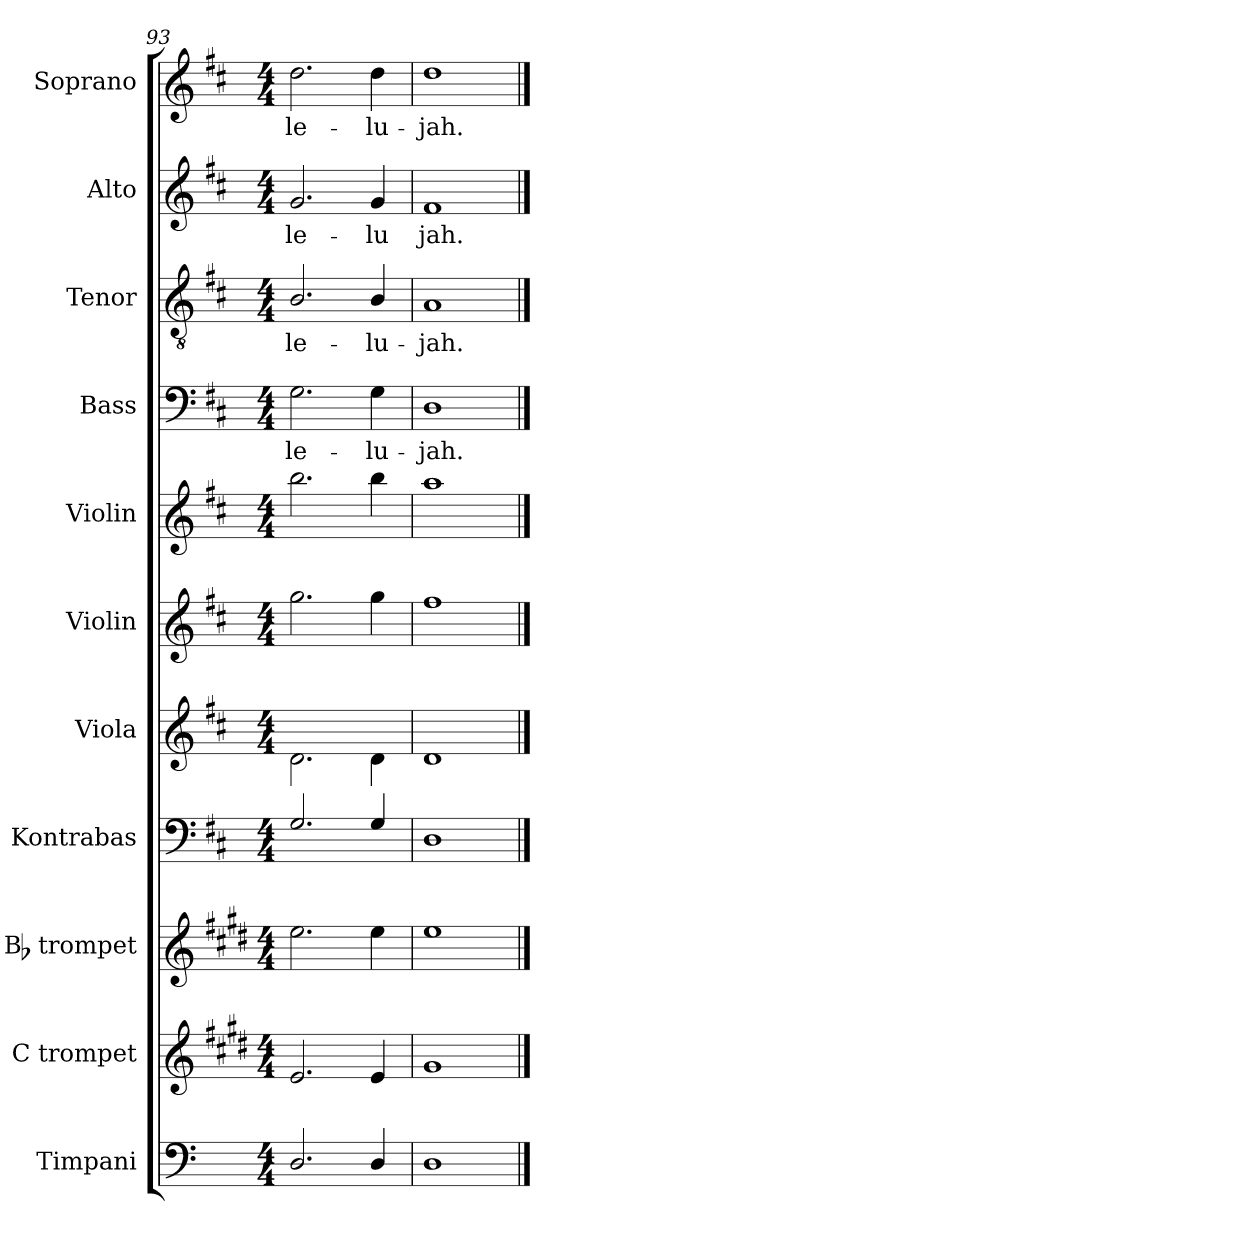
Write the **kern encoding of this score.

**kern	**kern	**kern	**kern	**kern	**kern	**kern	**kern	**text	**kern	**text	**kern	**text	**kern	**text
*part11	*part10	*part9	*part8	*part7	*part6	*part5	*part4	*part4	*part3	*part3	*part2	*part2	*part1	*part1
*staff11	*staff10	*staff9	*staff8	*staff7	*staff6	*staff5	*staff4	*staff4	*staff3	*staff3	*staff2	*staff2	*staff1	*staff1
*I"Timpani	*I"C trompet	*I"Bb trompet	*I"Kontrabas	*I"Viola	*I"Violin	*I"Violin	*I"Bass	*	*I"Tenor	*	*I"Alto	*	*I"Soprano	*
*I'Timp.	*I'C tpt.	*I'Bb tpt.	*I'Kb.	*I'Vla.	*I'Vln.	*I'Vln.	*I'B.	*	*I'T.	*	*I'A.	*	*I'S.	*
*clefF4	*clefG2	*clefG2	*clefF4	*clefG2	*clefG2	*clefG2	*clefF4	*	*clefGv2	*	*clefG2	*	*clefG2	*
*	*ITrd1c2	*ITrd1c2	*ITrd7c12	*	*	*	*	*	*	*	*	*	*	*
*k[]	*k[f#c#]	*k[f#c#]	*k[f#c#]	*k[f#c#]	*k[f#c#]	*k[f#c#]	*k[f#c#]	*	*k[f#c#]	*	*k[f#c#]	*	*k[f#c#]	*
*	*D:	*	*D:	*D:	*D:	*D:	*D:	*	*D:	*	*D:	*	*D:	*
*M4/4	*M4/4	*M4/4	*M4/4	*M4/4	*M4/4	*M4/4	*M4/4	*	*M4/4	*	*M4/4	*	*M4/4	*
=93	=93	=93	=93	=93	=93	=93	=93	=93	=93	=93	=93	=93	=93	=93
!	!	!	!	!	!	!	!	!LO:LY:b	!	!LO:LY:b	!	!LO:LY:b	!	!LO:LY:b
2.D/	2.d/	2.dd\	2.GG/	2.d\	2.gg\	2.bb\	2.G\	-le-	2.B/	-le-	2.g/	-le-	2.dd\	-le-
!	!	!	!	!	!	!	!	!LO:LY:b	!	!LO:LY:b	!	!LO:LY:b	!	!LO:LY:b
4D/	4d/	4dd\	4GG/	4d\	4gg\	4bb\	4G\	-lu-	4B/	-lu-	4g/	-lu	4dd\	-lu-
=94	=94	=94	=94	=94	=94	=94	=94	=94	=94	=94	=94	=94	=94	=94
!	!	!	!	!	!	!	!	!LO:LY:b	!	!LO:LY:b	!	!LO:LY:b	!	!LO:LY:b
1D	1f#	1dd	1DD	1d	1ff#	1aa	1D	-jah.	1A	-jah.	1f#	jah.	1dd	-jah.
==	==	==	==	==	==	==	==	==	==	==	==	==	==	==
*-	*-	*-	*-	*-	*-	*-	*-	*-	*-	*-	*-	*-	*-	*-
